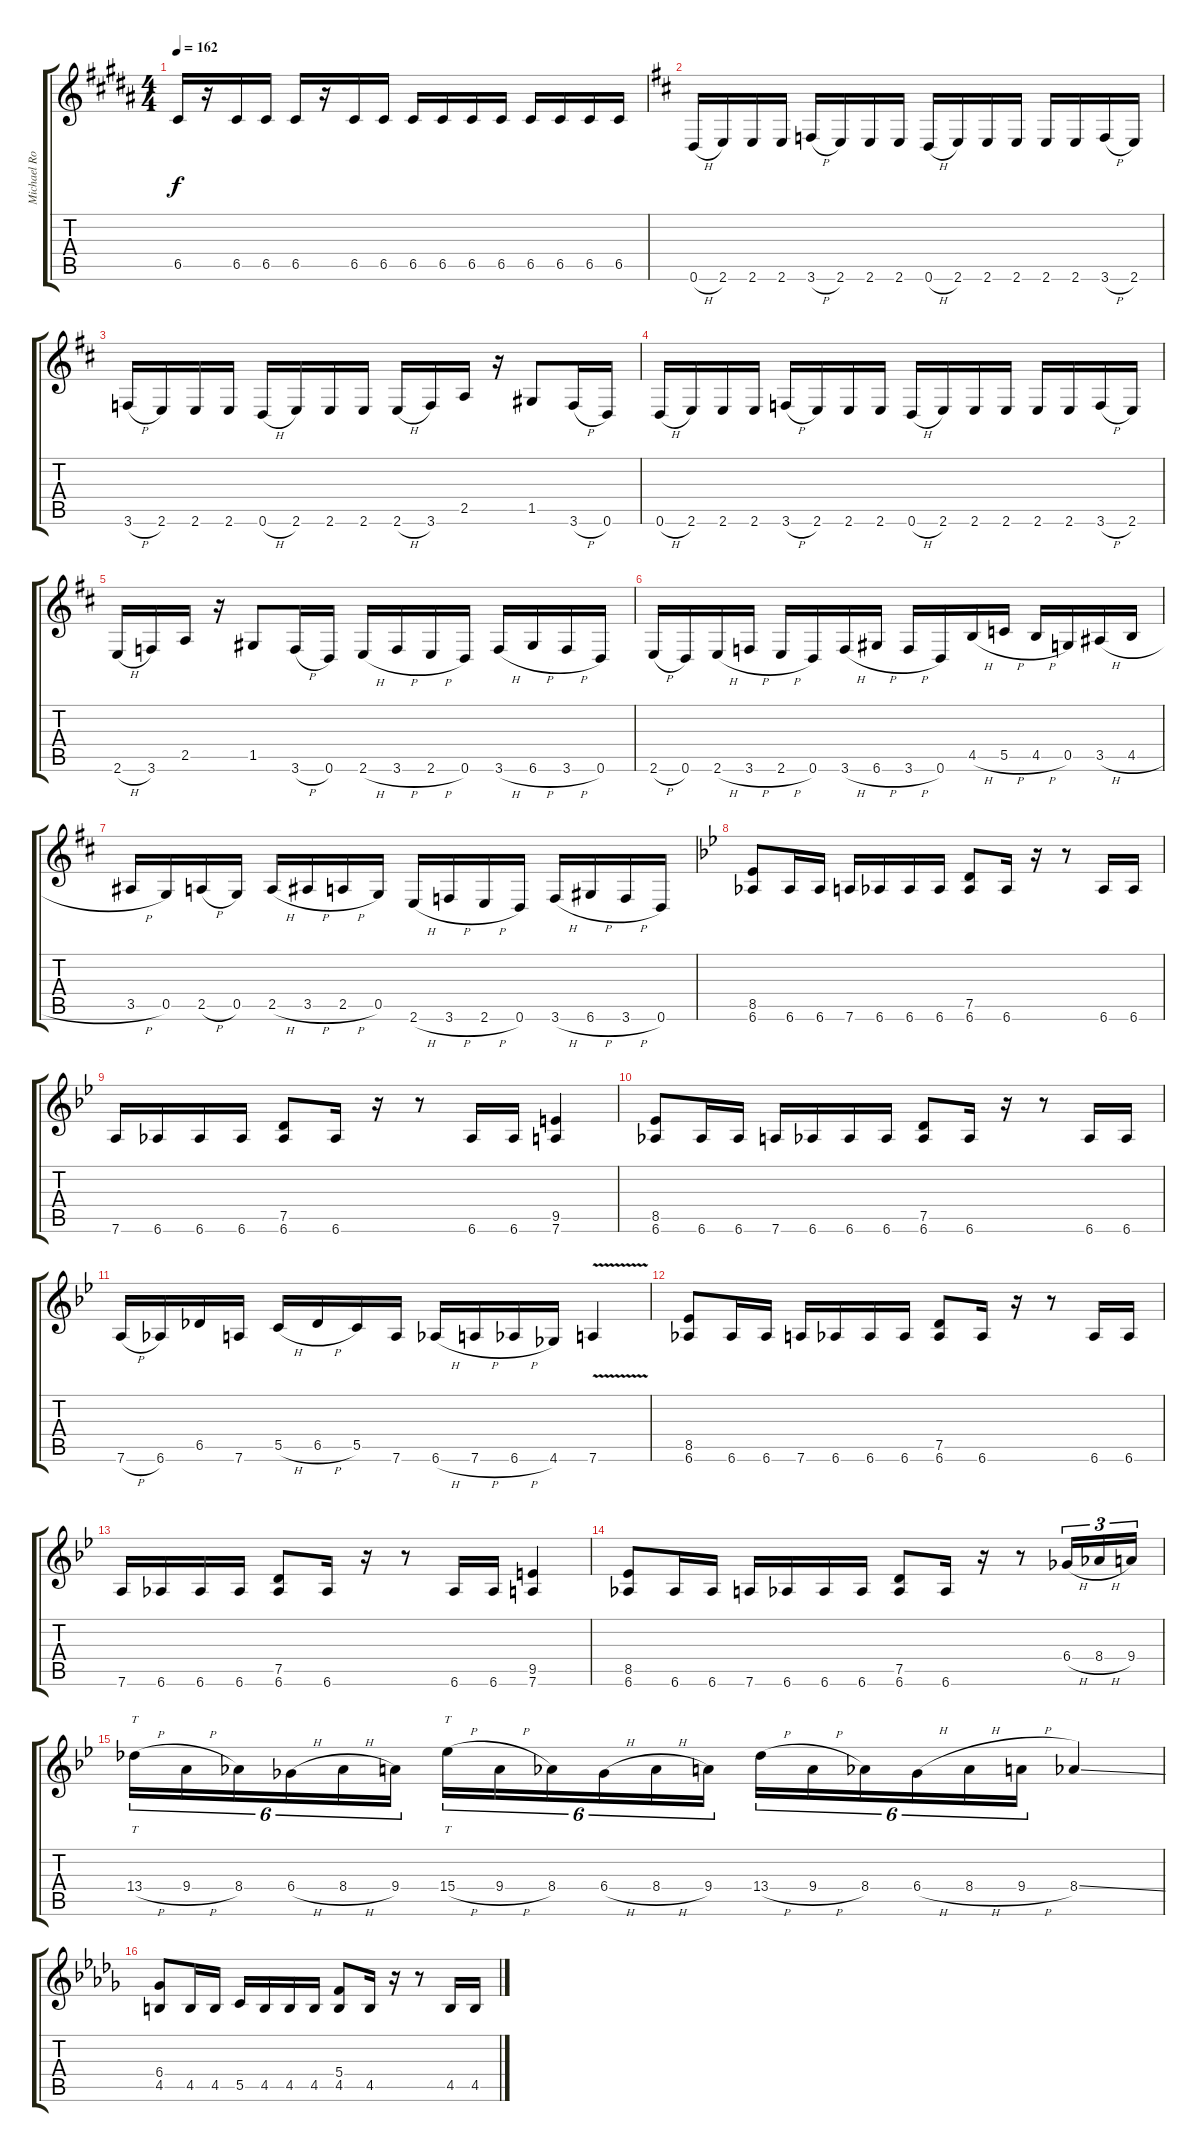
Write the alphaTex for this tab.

\track ("Michael Romeo" "Michael Ro") {instrument distortionguitar}
\staff {score tabs}
\tuning (D4 A3 F3 C3 G2 D2) {hide}
\ts (4 4)
\tempo 162
\clef g2
\ks g#minor
6.5.16{dy f} r.16 6.5.16 6.5.16 6.5.16 r.16 6.5.16 6.5.16 6.5.16 6.5.16 6.5.16 6.5.16 6.5.16 6.5.16 6.5.16 6.5.16 |
\ks bminor
0.6{h}.16 2.6.16 2.6.16 2.6.16 3.6{h}.16 2.6.16 2.6.16 2.6.16 0.6{h}.16 2.6.16 2.6.16 2.6.16 2.6.16 2.6.16 3.6{h}.16 2.6.16 |
3.6{h}.16 2.6.16 2.6.16 2.6.16 0.6{h}.16 2.6.16 2.6.16 2.6.16 2.6{h}.16 3.6.16 2.5.16 r.16 1.5.8 3.6{h}.16 0.6.16 |
0.6{h}.16 2.6.16 2.6.16 2.6.16 3.6{h}.16 2.6.16 2.6.16 2.6.16 0.6{h}.16 2.6.16 2.6.16 2.6.16 2.6.16 2.6.16 3.6{h}.16 2.6.16 |
2.6{h}.16 3.6.16 2.5.16 r.16 1.5.8 3.6{h}.16 0.6.16 2.6{h}.16 3.6{h}.16 2.6{h}.16 0.6.16 3.6{h}.16 6.6{h}.16 3.6{h}.16 0.6.16 |
2.6{h}.16 0.6.16 2.6{h}.16 3.6{h}.16 2.6{h}.16 0.6.16 3.6{h}.16 6.6{h}.16 3.6{h}.16 0.6.16 4.5{h}.16 5.5{h}.16 4.5{h}.16 0.5.16 3.5{h}.16 4.5{h}.16 |
3.5{h}.16 0.5.16 2.5{h}.16 0.5.16 2.5{h}.16 3.5{h}.16 2.5{h}.16 0.5.16 2.6{h}.16 3.6{h}.16 2.6{h}.16 0.6.16 3.6{h}.16 6.6{h}.16 3.6{h}.16 0.6.16 |
\ks bb
(8.5 6.6).8 6.6.16 6.6.16 7.6.16 6.6.16 6.6.16 6.6.16 (7.5 6.6).8 6.6.16 r.16 r.8 6.6.16 6.6.16 |
7.6.16 6.6.16 6.6.16 6.6.16 (7.5 6.6).8 6.6.16 r.16 r.8 6.6.16 6.6.16 (9.5 7.6).4 |
(8.5 6.6).8 6.6.16 6.6.16 7.6.16 6.6.16 6.6.16 6.6.16 (7.5 6.6).8 6.6.16 r.16 r.8 6.6.16 6.6.16 |
7.6{h}.16 6.6.16 6.5.16 7.6.16 5.5{h}.16 6.5{h}.16 5.5.16 7.6.16 6.6{h}.16 7.6{h}.16 6.6{h}.16 4.6.16 7.6{v}.4 |
(8.5 6.6).8 6.6.16 6.6.16 7.6.16 6.6.16 6.6.16 6.6.16 (7.5 6.6).8 6.6.16 r.16 r.8 6.6.16 6.6.16 |
7.6.16 6.6.16 6.6.16 6.6.16 (7.5 6.6).8 6.6.16 r.16 r.8 6.6.16 6.6.16 (9.5 7.6).4 |
(8.5 6.6).8 6.6.16 6.6.16 7.6.16 6.6.16 6.6.16 6.6.16 (7.5 6.6).8 6.6.16 r.16 r.8 6.4{h}.16{tu (3 2)} 8.4{h}.16{tu (3 2)} 9.4.16{tu (3 2)} |
13.4{h}.16{tt tu (6 4)} 9.4{h}.16{tu (6 4)} 8.4.16{tu (6 4)} 6.4{h}.16{tu (6 4)} 8.4{h}.16{tu (6 4)} 9.4.16{tu (6 4)} 15.4{h}.16{tt tu (6 4)} 9.4{h}.16{tu (6 4)} 8.4.16{tu (6 4)} 6.4{h}.16{tu (6 4)} 8.4{h}.16{tu (6 4)} 9.4.16{tu (6 4)} 13.4{h}.16{tu (6 4)} 9.4{h}.16{tu (6 4)} 8.4.16{tu (6 4)} 6.4{h}.16{tu (6 4)} 8.4{h}.16{tu (6 4)} 9.4{h}.16{tu (6 4)} 8.4{ss}.4 |
\ks bbminor
(6.4 4.5).8 4.5.16 4.5.16 5.5.16 4.5.16 4.5.16 4.5.16 (5.4 4.5).8 4.5.16 r.16 r.8 4.5.16 4.5.16
